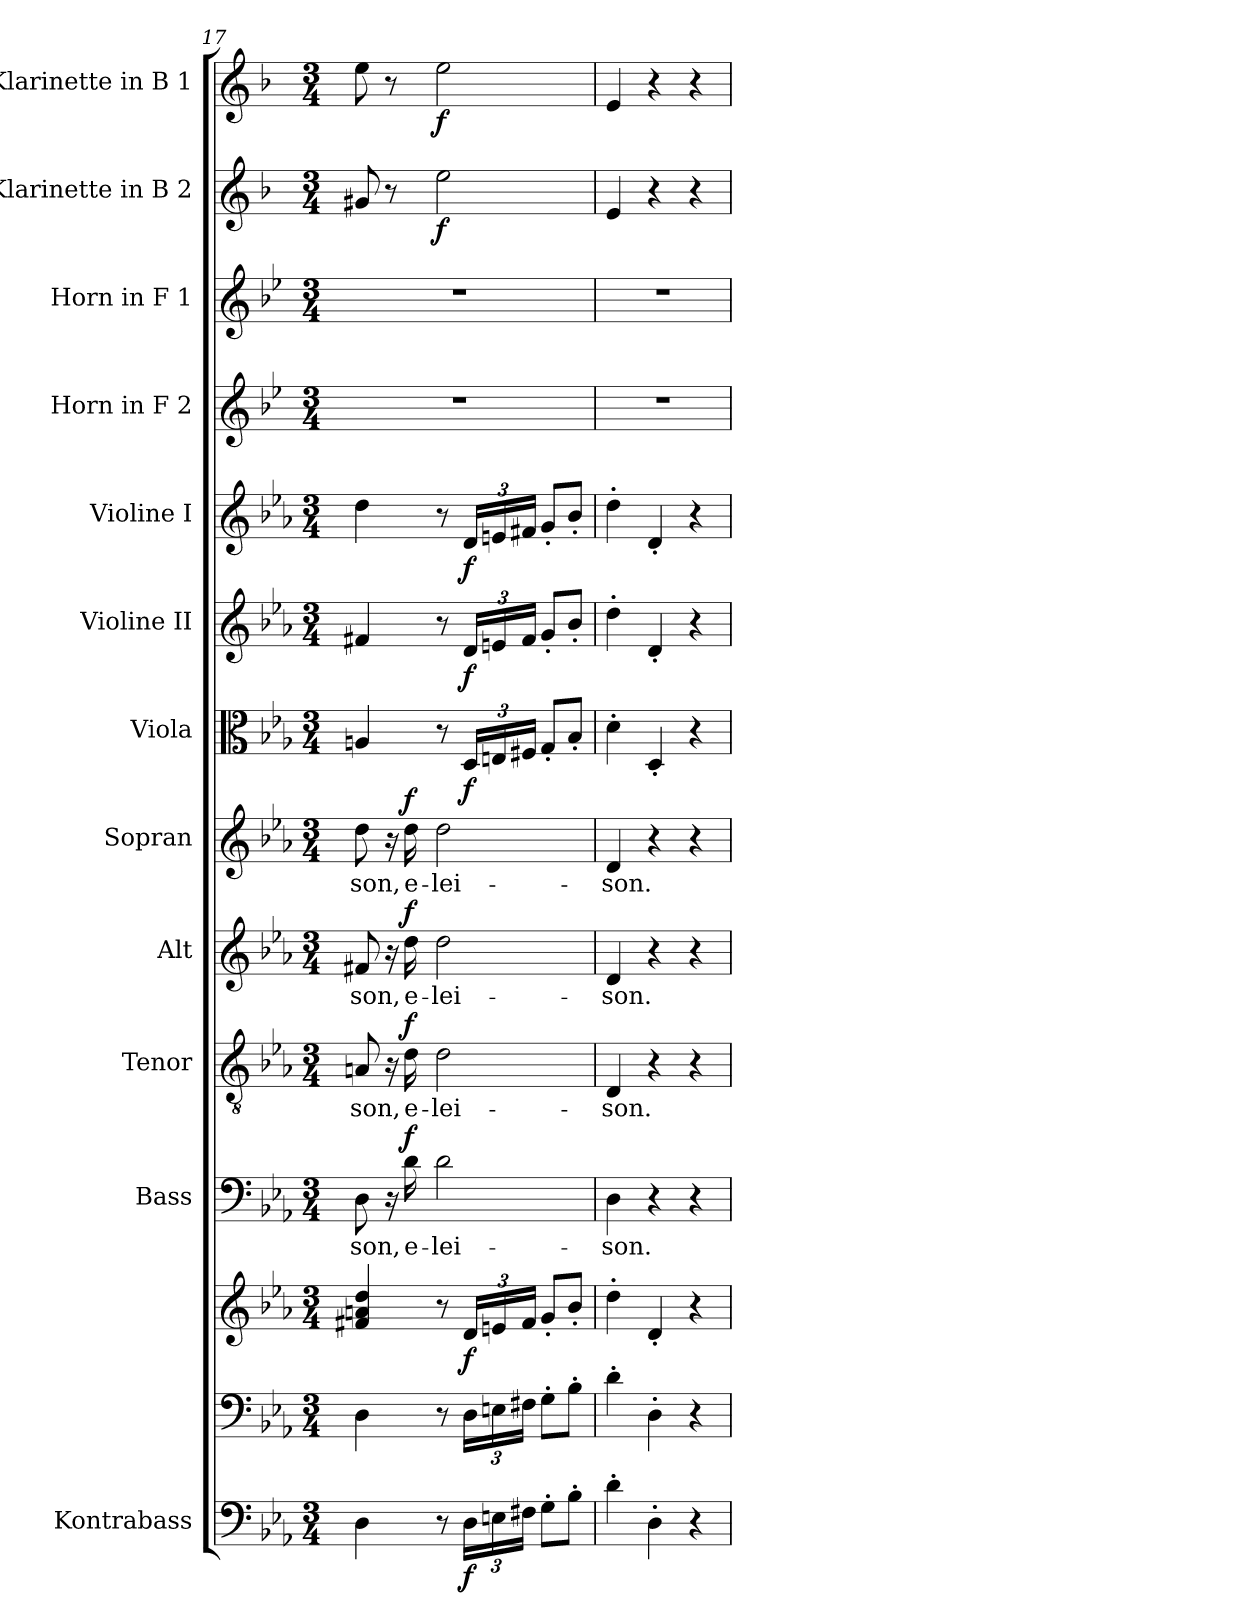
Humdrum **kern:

**kern	**dynam	**kern	**kern	**dynam	**kern	**text	**dynam	**kern	**text	**dynam	**kern	**text	**dynam	**kern	**text	**dynam	**kern	**dynam	**kern	**dynam	**kern	**dynam	**kern	**kern	**kern	**dynam	**kern	**dynam
*part13	*part13	*part12	*part12	*part12	*part11	*part11	*part11	*part10	*part10	*part10	*part9	*part9	*part9	*part8	*part8	*part8	*part7	*part7	*part6	*part6	*part5	*part5	*part4	*part3	*part2	*part2	*part1	*part1
*staff14	*staff14	*staff13	*staff12	*staff12/13	*staff11	*staff11	*staff11	*staff10	*staff10	*staff10	*staff9	*staff9	*staff9	*staff8	*staff8	*staff8	*staff7	*staff7	*staff6	*staff6	*staff5	*staff5	*staff4	*staff3	*staff2	*staff2	*staff1	*staff1
*I"Kontrabass	*	*	*	*	*I"Bass	*	*	*I"Tenor	*	*	*I"Alt	*	*	*I"Sopran	*	*	*I"Viola	*	*I"Violine II	*	*I"Violine I	*	*I"Horn in F 2	*I"Horn in F 1	*I"Klarinette in B 2	*	*I"Klarinette in B 1	*
*I'Kb.	*	*	*	*	*I'B	*	*	*I'T	*	*	*I'A	*	*	*I'S	*	*	*I'Vla.	*	*I'Vl. II	*	*I'Vl. I	*	*I'Hrn. 2	*I'Hrn. 1	*	*	*	*
*clefF4	*	*clefF4	*clefG2	*	*clefF4	*	*	*clefGv2	*	*	*clefG2	*	*	*clefG2	*	*	*clefC3	*	*clefG2	*	*clefG2	*	*clefG2	*clefG2	*clefG2	*	*clefG2	*
*ITrd7c12	*	*	*	*	*	*	*	*	*	*	*	*	*	*	*	*	*	*	*	*	*	*	*ITrd4c7	*ITrd4c7	*ITrd1c2	*	*ITrd1c2	*
*k[b-e-a-]	*	*k[b-e-a-]	*k[b-e-a-]	*	*k[b-e-a-]	*	*	*k[b-e-a-]	*	*	*k[b-e-a-]	*	*	*k[b-e-a-]	*	*	*k[b-e-a-]	*	*k[b-e-a-]	*	*k[b-e-a-]	*	*k[b-e-a-]	*k[b-e-a-]	*k[b-e-a-]	*	*k[b-e-a-]	*
*E-:	*	*E-:	*E-:	*	*E-:	*	*	*E-:	*	*	*E-:	*	*	*E-:	*	*	*E-:	*	*E-:	*	*E-:	*	*E-:	*E-:	*E-:	*	*E-:	*
*M3/4	*	*M3/4	*M3/4	*	*M3/4	*	*	*M3/4	*	*	*M3/4	*	*	*M3/4	*	*	*M3/4	*	*M3/4	*	*M3/4	*	*M3/4	*M3/4	*M3/4	*	*M3/4	*
=17	=17	=17	=17	=17	=17	=17	=17	=17	=17	=17	=17	=17	=17	=17	=17	=17	=17	=17	=17	=17	=17	=17	=17	=17	=17	=17	=17	=17
!	!	!	!	!	!	!LO:LY:b	!	!	!LO:LY:b	!	!	!LO:LY:b	!	!	!LO:LY:b	!	!	!	!	!	!	!	!	!	!	!	!	!
4DD\	.	4D\	4f#X/ 4an/ 4dd/	.	8D\	-son,	.	8An/	-son,	.	8f#X/	-son,	.	8dd\	-son,	.	4An/	.	4f#X/	.	4dd\	.	2.r	2.r	8f#X/	.	8dd\	.
.	.	.	.	.	16r	.	.	16r	.	.	16r	.	.	16r	.	.	.	.	.	.	.	.	.	.	8r	.	8r	.
!	!	!	!	!	!	!LO:LY:b	!LO:DY:a	!	!LO:LY:b	!LO:DY:a	!	!LO:LY:b	!LO:DY:a	!	!LO:LY:b	!LO:DY:a	!	!	!	!	!	!	!	!	!	!	!	!
.	.	.	.	.	16d\	e-	f	16d\	e-	f	16dd\	e-	f	16dd\	e-	f	.	.	.	.	.	.	.	.	.	.	.	.
!	!	!	!	!	!	!LO:LY:b	!	!	!LO:LY:b	!	!	!LO:LY:b	!	!	!LO:LY:b	!	!	!	!	!	!	!	!	!	!	!LO:DY:b	!	!LO:DY:b
8r	.	8r	8r	.	2d\	-lei-	.	2d\	-lei-	.	2dd\	-lei-	.	2dd\	-lei-	.	8r	.	8r	.	8r	.	.	.	2dd\	f	2dd\	f
!	!LO:DY:b	!	!	!LO:DY:b	!	!	!	!	!	!	!	!	!	!	!	!	!	!LO:DY:b	!	!LO:DY:b	!	!LO:DY:b	!	!	!	!	!	!
24DD\LL	f	24D\LL	24d/LL	f	.	.	.	.	.	.	.	.	.	.	.	.	24D/LL	f	24d/LL	f	24d/LL	f	.	.	.	.	.	.
24EEn\	.	24En\	24en/	.	.	.	.	.	.	.	.	.	.	.	.	.	24En/	.	24en/	.	24en/	.	.	.	.	.	.	.
24FF#X\JJ	.	24F#X\JJ	24f#/JJ	.	.	.	.	.	.	.	.	.	.	.	.	.	24F#X/JJ	.	24f#/JJ	.	24f#X/JJ	.	.	.	.	.	.	.
8GG'>\L	.	8G'>\L	8g'</L	.	.	.	.	.	.	.	.	.	.	.	.	.	8G'</L	.	8g'</L	.	8g'</L	.	.	.	.	.	.	.
8BB-'>\J	.	8B-'>\J	8b-'</J	.	.	.	.	.	.	.	.	.	.	.	.	.	8B-'</J	.	8b-'</J	.	8b-'</J	.	.	.	.	.	.	.
=18	=18	=18	=18	=18	=18	=18	=18	=18	=18	=18	=18	=18	=18	=18	=18	=18	=18	=18	=18	=18	=18	=18	=18	=18	=18	=18	=18	=18
!	!	!	!	!	!	!LO:LY:b	!	!	!LO:LY:b	!	!	!LO:LY:b	!	!	!LO:LY:b	!	!	!	!	!	!	!	!	!	!	!	!	!
4D'>\	.	4d'>\	4dd'>\	.	4D\	-son.	.	4D/	-son.	.	4d/	-son.	.	4d/	-son.	.	4d'>\	.	4dd'>\	.	4dd'>\	.	2.r	2.r	4d/	.	4d/	.
4DD'>\	.	4D'>\	4d'</	.	4r	.	.	4r	.	.	4r	.	.	4r	.	.	4D'</	.	4d'</	.	4d'</	.	.	.	4r	.	4r	.
4r	.	4r	4r	.	4r	.	.	4r	.	.	4r	.	.	4r	.	.	4r	.	4r	.	4r	.	.	.	4r	.	4r	.
=	=	=	=	=	=	=	=	=	=	=	=	=	=	=	=	=	=	=	=	=	=	=	=	=	=	=	=	=
*-	*-	*-	*-	*-	*-	*-	*-	*-	*-	*-	*-	*-	*-	*-	*-	*-	*-	*-	*-	*-	*-	*-	*-	*-	*-	*-	*-	*-
